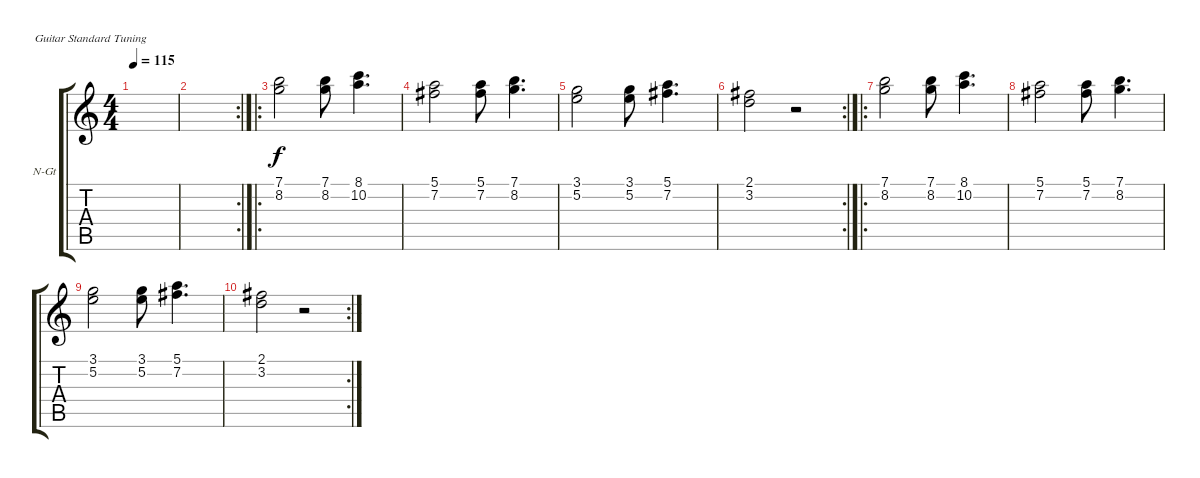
\defaultSystemsLayout 4
\bracketExtendMode groupsimilarinstruments
\firstSystemTrackNameOrientation horizontal
\otherSystemsTrackNameOrientation horizontal
\track ("Nylon Guitar" "N-Gt") {instrument acousticguitarnylon}
\staff {score tabs}
\tuning (E4 B3 G3 D3 A2 E2)
\ts (4 4)
\tempo 115
\clef g2
\ks c
|
\rc 2
|
\ro
(7.1 8.2).2 (8.2 7.1).8 (8.1 10.2).4{d} |
(7.2 5.1).2 (7.2 5.1).8 (7.1 8.2).4{d} |
(5.2 3.1).2 (3.1 5.2).8 (7.2 5.1).4{d} |
\rc 2
(3.2 2.1).2 r.2 |
\ro
(7.1 8.2).2 (8.2 7.1).8 (8.1 10.2).4{d} |
(7.2 5.1).2 (7.2 5.1).8 (7.1 8.2).4{d} |
(5.2 3.1).2 (3.1 5.2).8 (7.2 5.1).4{d} |
\rc 2
(3.2 2.1).2 r.2
